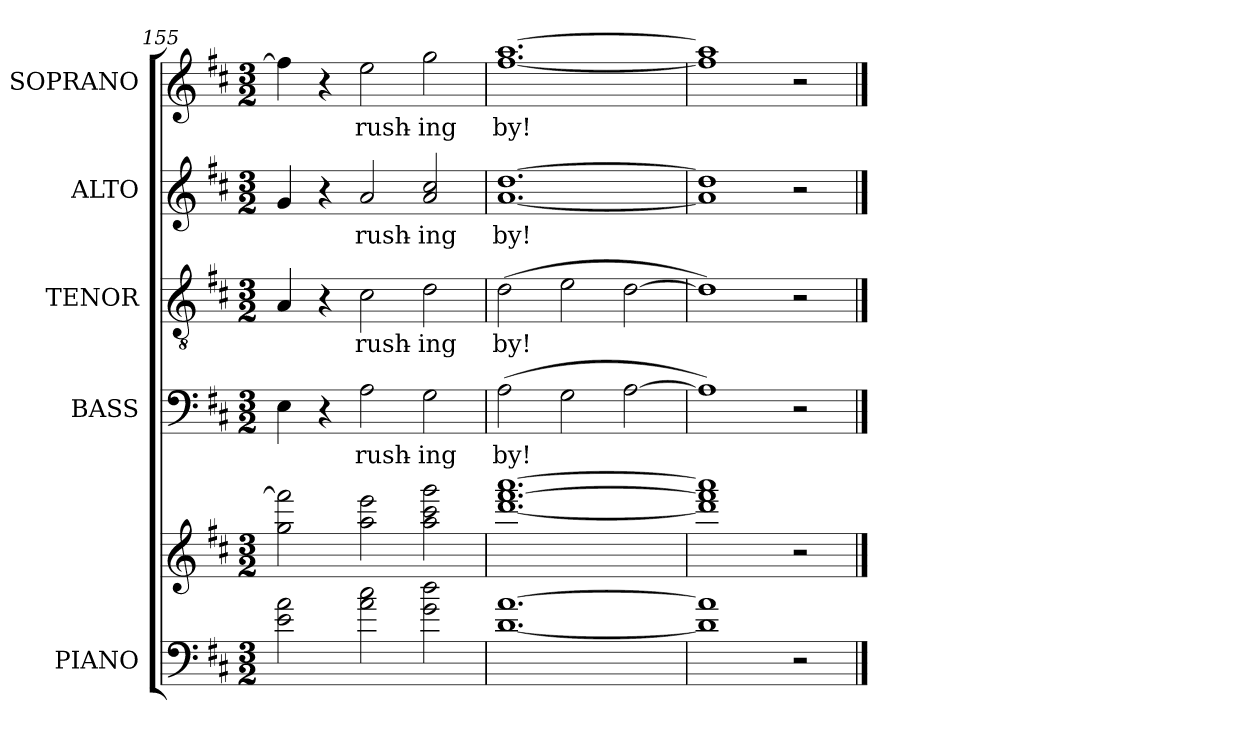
**kern	**kern	**kern	**text	**kern	**text	**kern	**text	**kern	**text
*part5	*part5	*part4	*part4	*part3	*part3	*part2	*part2	*part1	*part1
*staff6	*staff5	*staff4	*staff4	*staff3	*staff3	*staff2	*staff2	*staff1	*staff1
*I"PIANO	*	*I"BASS	*	*I"TENOR	*	*I"ALTO	*	*I"SOPRANO	*
*I'PNO.	*	*I'B.	*	*I'T.	*	*I'A.	*	*I'S.	*
*clefF4	*clefG2	*clefF4	*	*clefGv2	*	*clefG2	*	*clefG2	*
*	*	*	*	*ITrd7c12	*	*	*	*	*
*k[f#c#]	*k[f#c#]	*k[f#c#]	*	*k[f#c#]	*	*k[f#c#]	*	*k[f#c#]	*
*D:	*D:	*D:	*	*D:	*	*D:	*	*D:	*
*M3/2	*M3/2	*M3/2	*	*M3/2	*	*M3/2	*	*M3/2	*
=155	=155	=155	=155	=155	=155	=155	=155	=155	=155
2ei\ 2ai	2ggi\ 2fff#i]	4Ei\	.	4AAi/	.	4gi/	.	4ff#i\]	.
.	.	4r	.	4r	.	4r	.	4r	.
!	!	!	!LO:LY:b:color=#000000	!	!	!	!	!	!
!	!	!	!	!	!LO:LY:b:color=#000000	!	!	!	!
!	!	!	!	!	!	!	!LO:LY:b:color=#000000	!	!
!	!	!	!	!	!	!	!	!	!LO:LY:b:color=#000000
2ai\ 2cc#i	2aai\ 2eeei	2Ai\	rush-	2C#i\	rush-	2ai/	rush-	2eei\	rush-
!	!	!	!LO:LY:b:color=#000000	!	!	!	!	!	!
!	!	!	!	!	!LO:LY:b:color=#000000	!	!	!	!
!	!	!	!	!	!	!	!LO:LY:b:color=#000000	!	!
!	!	!	!	!	!	!	!	!	!LO:LY:b:color=#000000
2gi\ 2ddi	2aai\ 2ccc#i 2gggi	2Gi\	-ing	2Di\	-ing	2ai/ 2cc#i	-ing	2ggi\	-ing
=156	=156	=156	=156	=156	=156	=156	=156	=156	=156
!	!	!	!LO:LY:b:color=#000000	!	!	!	!	!	!
!	!	!	!	!	!LO:LY:b:color=#000000	!	!	!	!
!	!	!	!	!	!	!	!LO:LY:b:color=#000000	!	!
!	!	!	!	!	!	!	!	!	!LO:LY:b:color=#000000
[1.di [1.ai	[1.dddi [1.fff#i [1.aaai	(2Ai\	by!	(2Di\	by!	[1.ai [1.ddi	by!	[1.ff#i [1.aai	by!
.	.	2Gi\	.	2Ei\	.	.	.	.	.
.	.	[2Ai\	.	[2Di\	.	.	.	.	.
=157	=157	=157	=157	=157	=157	=157	=157	=157	=157
1di] 1ai]	1dddi] 1fff#i] 1aaai]	1Ai])	.	1Di])	.	1ai] 1ddi]	.	1ff#i] 1aai]	.
2r	2r	2r	.	2r	.	2r	.	2r	.
==	==	==	==	==	==	==	==	==	==
*-	*-	*-	*-	*-	*-	*-	*-	*-	*-
